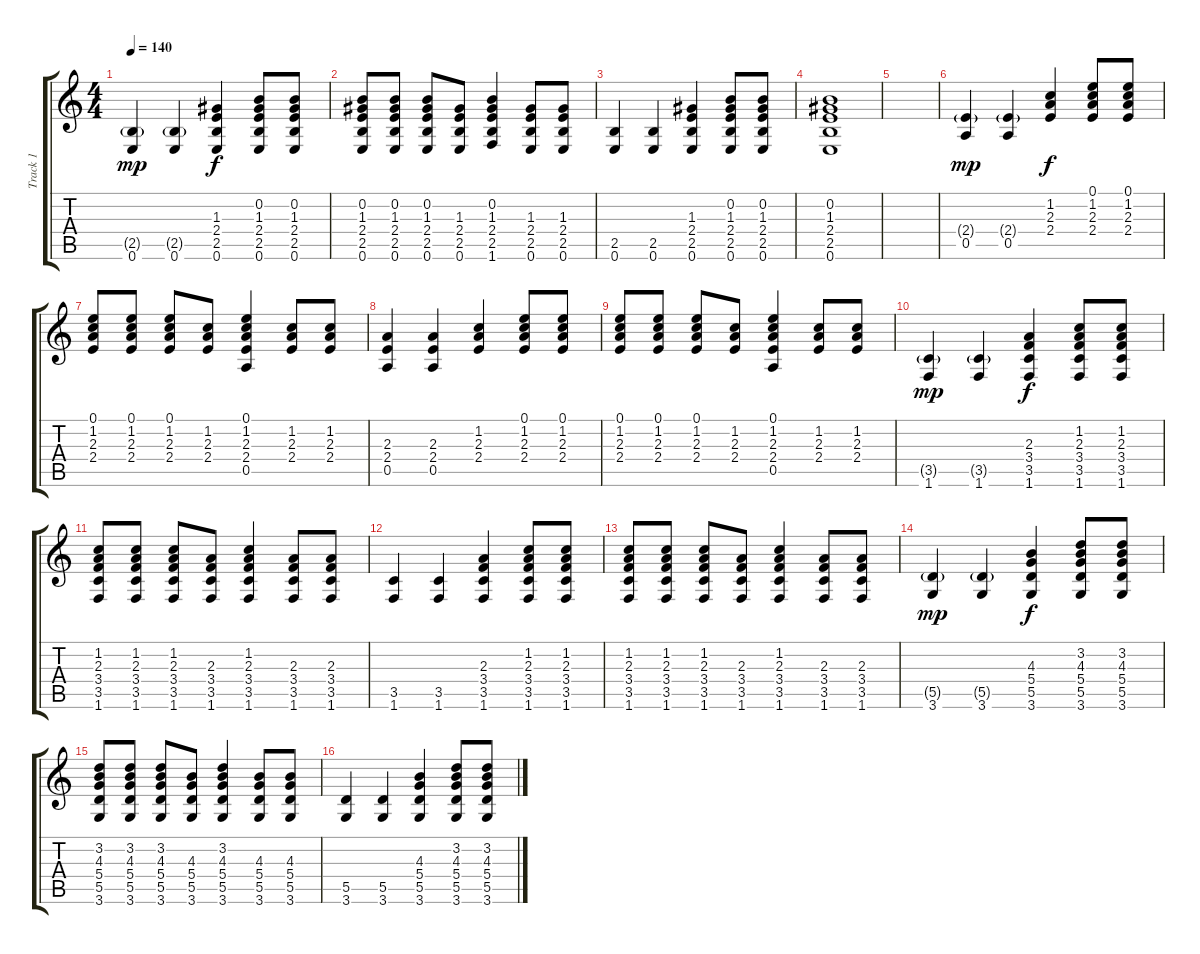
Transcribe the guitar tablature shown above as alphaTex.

\track ("Track 1" "Track 1") {instrument acousticguitarsteel}
\staff {score tabs}
\tuning (E4 B3 G3 D3 A2 E2) {hide}
\ts (4 4)
\tempo 140
\clef g2
\ks c
(2.5{g} 0.6).4{dy mp} (2.5{g} 0.6).4 (1.3 2.4 2.5 0.6).4{dy f} (0.2 1.3 2.4 2.5 0.6).8 (0.2 1.3 2.4 2.5 0.6).8 |
(0.2 1.3 2.4 2.5 0.6).8 (0.2 1.3 2.4 2.5 0.6).8 (0.2 1.3 2.4 2.5 0.6).8 (1.3 2.4 2.5 0.6).8 (0.2 1.3 2.4 2.5 1.6).4 (1.3 2.4 2.5 0.6).8 (1.3 2.4 2.5 0.6).8 |
(2.5 0.6).4 (2.5 0.6).4 (1.3 2.4 2.5 0.6).4 (0.2 1.3 2.4 2.5 0.6).8 (0.2 1.3 2.4 2.5 0.6).8 |
(0.2 1.3 2.4 2.5 0.6).1 |
|
(2.4{g} 0.5).4{dy mp} (2.4{g} 0.5).4 (1.2 2.3 2.4).4{dy f} (0.1 1.2 2.3 2.4).8 (0.1 1.2 2.3 2.4).8 |
(0.1 1.2 2.3 2.4).8 (0.1 1.2 2.3 2.4).8 (0.1 1.2 2.3 2.4).8 (1.2 2.3 2.4).8 (0.1 1.2 2.3 2.4 0.5).4 (1.2 2.3 2.4).8 (1.2 2.3 2.4).8 |
(2.3 2.4 0.5).4 (2.3 2.4 0.5).4 (1.2 2.3 2.4).4 (0.1 1.2 2.3 2.4).8 (0.1 1.2 2.3 2.4).8 |
(0.1 1.2 2.3 2.4).8 (0.1 1.2 2.3 2.4).8 (0.1 1.2 2.3 2.4).8 (1.2 2.3 2.4).8 (0.1 1.2 2.3 2.4 0.5).4 (1.2 2.3 2.4).8 (1.2 2.3 2.4).8 |
(3.5{g} 1.6).4{dy mp} (3.5{g} 1.6).4 (2.3 3.4 3.5 1.6).4{dy f} (1.2 2.3 3.4 3.5 1.6).8 (1.2 2.3 3.4 3.5 1.6).8 |
(1.2 2.3 3.4 3.5 1.6).8 (1.2 2.3 3.4 3.5 1.6).8 (1.2 2.3 3.4 3.5 1.6).8 (2.3 3.4 3.5 1.6).8 (1.2 2.3 3.4 3.5 1.6).4 (2.3 3.4 3.5 1.6).8 (2.3 3.4 3.5 1.6).8 |
(3.5 1.6).4 (3.5 1.6).4 (2.3 3.4 3.5 1.6).4 (1.2 2.3 3.4 3.5 1.6).8 (1.2 2.3 3.4 3.5 1.6).8 |
(1.2 2.3 3.4 3.5 1.6).8 (1.2 2.3 3.4 3.5 1.6).8 (1.2 2.3 3.4 3.5 1.6).8 (2.3 3.4 3.5 1.6).8 (1.2 2.3 3.4 3.5 1.6).4 (2.3 3.4 3.5 1.6).8 (2.3 3.4 3.5 1.6).8 |
(5.5{g} 3.6).4{dy mp} (5.5{g} 3.6).4 (4.3 5.4 5.5 3.6).4{dy f} (3.2 4.3 5.4 5.5 3.6).8 (3.2 4.3 5.4 5.5 3.6).8 |
(3.2 4.3 5.4 5.5 3.6).8 (3.2 4.3 5.4 5.5 3.6).8 (3.2 4.3 5.4 5.5 3.6).8 (4.3 5.4 5.5 3.6).8 (3.2 4.3 5.4 5.5 3.6).4 (4.3 5.4 5.5 3.6).8 (4.3 5.4 5.5 3.6).8 |
(5.5 3.6).4 (5.5 3.6).4 (4.3 5.4 5.5 3.6).4 (3.2 4.3 5.4 5.5 3.6).8 (3.2 4.3 5.4 5.5 3.6).8
